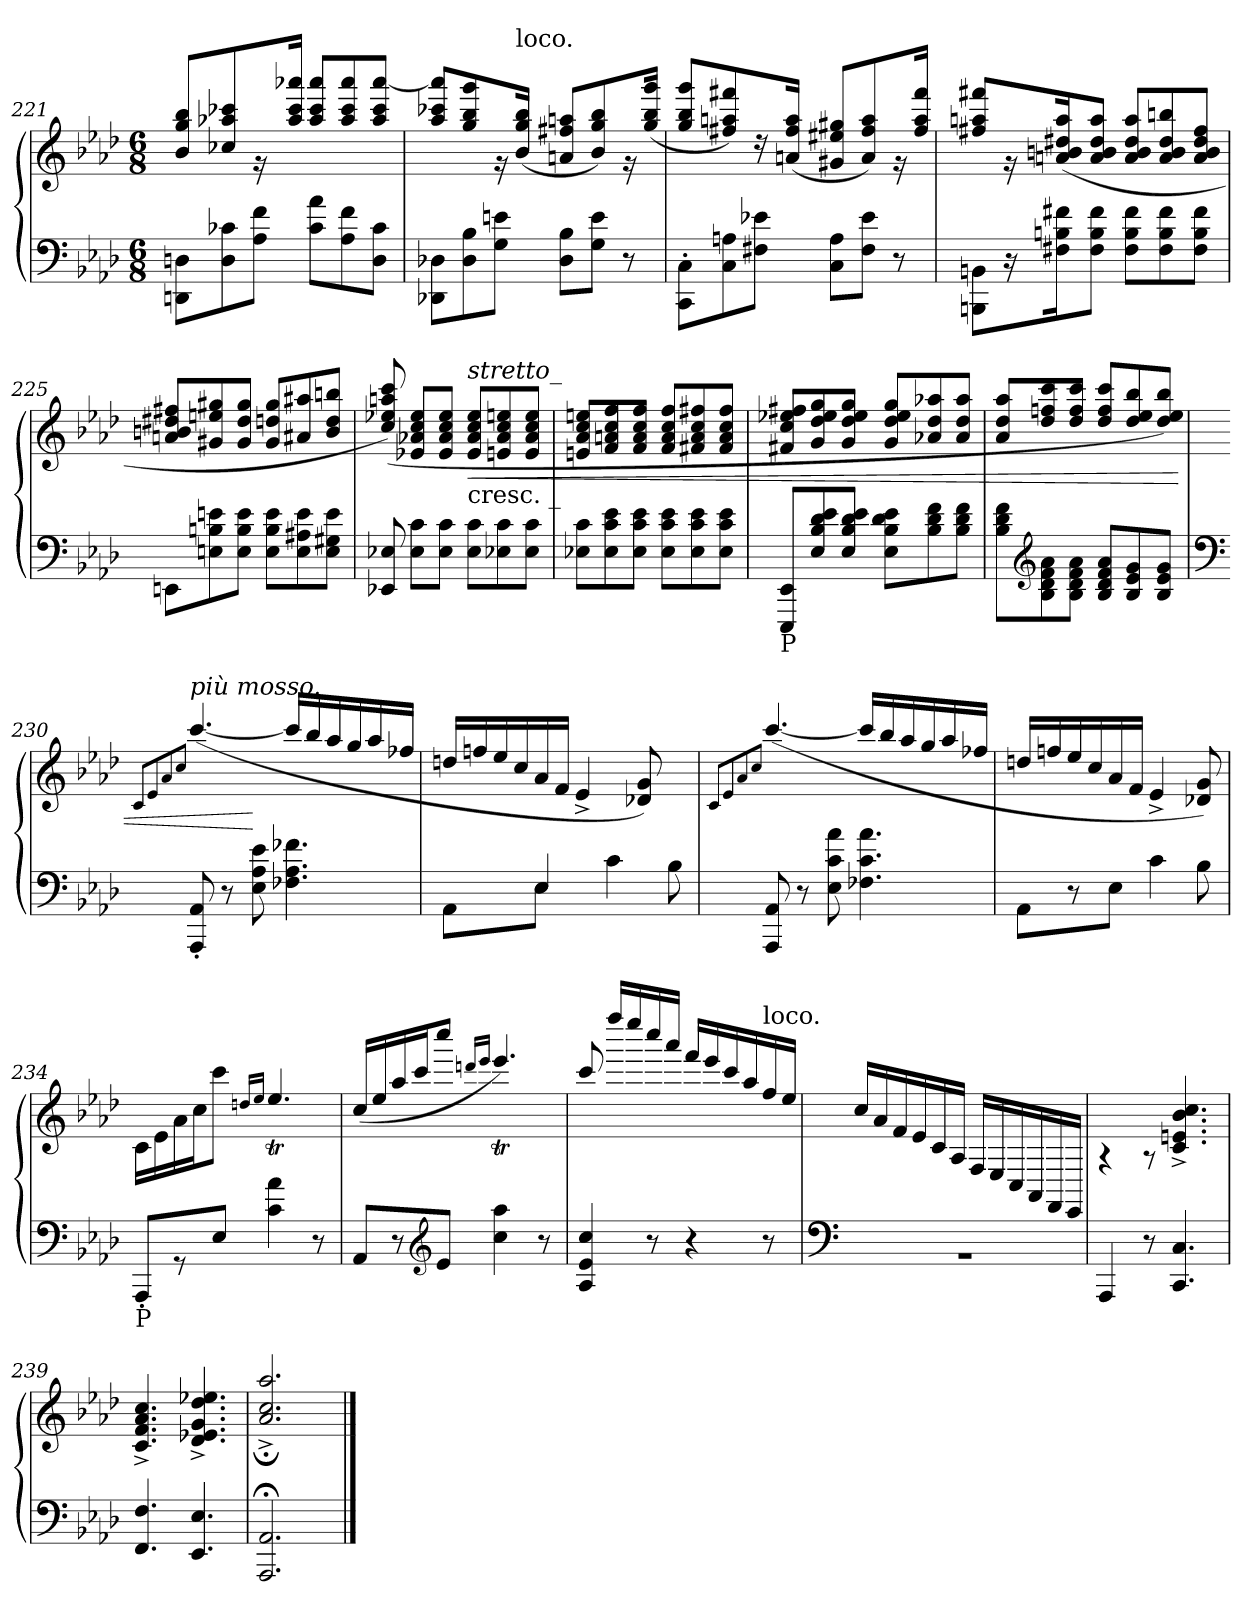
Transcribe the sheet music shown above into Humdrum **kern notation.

**kern	**kern	**dynam
*part1	*part1	*part1
*staff2	*staff1	*staff1/2
*clefF4	*clefG2	*
*k[b-e-a-d-]	*k[b-e-a-d-]	*
*M6/8	*M6/8	*
=221	=221	=221
*	*^	*
8DDn\ 8Dn\L	2.ryy	8b-/ 8gg/ 8bb-/L	.
8D\ 8c-X\	.	8cc-X/ 8aa-X/ 8ccc-X/	.
8A-\ 8f\J	.	16r	.
.	.	16aa-/ 16ccc-/ 16aaa-X/Jk	.
8c-\ 8a-\L	.	8aa-/ 8ccc-/ 8aaa-/L	.
8A-\ 8f\	.	8aa-/ 8ccc-/ 8aaa-/	.
8D\ 8c-\J	.	8aa-/ 8ccc-/ [8aaa-/J	.
!!LO:LB:g=z	!!
=222	=222	=222	=222
8DD-X\ 8D-X\L	2.ryy	8aa-/ 8ccc-X/ 8aaa-/]L	.
8D-\ 8B-\	.	8gg/ 8bb-/ 8ggg/	.
8G\ 8en\J	.	16r	.
!	!	!LO:TX:a:t=loco.	!
.	.	(>16b-/ 16gg/ 16bb-/Jk	.
8D-\ 8B-\L	.	8an/ 8ff#X/ 8aan/L	.
8G\ 8e\J	.	8b-/ 8gg/ 8bb-/)	.
8r	.	16r	.
.	.	(>16gg/ 16bb-/ 16ggg/Jk	.
=223	=223	=223	=223
8CC\' 8C\'L	2.ryy	8gg/ 8bb-/ 8ggg/L	.
8C\ 8An\	.	8ff#X/ 8aan/ 8fff#X/)	.
8F#X\ 8e-X\J	.	16rdd	.
.	.	(>16an/ 16ff#/ 16aa/Jk	.
8C\ 8A\L	.	8g#X/ 8ee#X/ 8gg#X/L	.
8F#\ 8e-\J	.	8a/ 8ff#/ 8aa/)	.
8r	.	16r	.
.	.	16ff#/ 16aa/ 16fff#/Jk	.
=224	=224	=224	=224
8BBBn\ 8BBn\L	2.ryy	8ff#X/ 8aan/ 8fff#X/L	.
16r	.	16r	.
16F#X\ 16Bn\ 16f#X\K	.	(>16an/ 16bn/ 16dd#X/ 16aa/K	.
8F#\ 8B\ 8f#\J	.	8a/ 8b/ 8dd#/ 8aa/J	.
8F#\ 8B\ 8f#\L	.	8a/ 8b/ 8dd#/ 8aa/L	.
8F#\ 8B\ 8f#\	.	8a/ 8b/ 8dd#/ 8bbn/	.
8F#\ 8B\ 8f#\J	.	8a/ 8b/ 8dd#/ 8ff#/J	.
!!LO:PB:g=z	!!
=225	=225	=225	=225
8EEn\L	2.ryy	8an/ 8bn/ 8dd#X/ 8ff#X/L	.
8En\ 8Bn\ 8en\	.	8g#X/ 8een/ 8gg#X/	.
8E\ 8B\ 8e\J	.	8g#/ 8dd#/ 8gg#/J	.
8E\ 8B\ 8e\L	.	8g#/ 8ddn/ 8gg#/L	.
8E\ 8A#X\ 8e\	.	8a#X/ 8aa#X/	.
8E\ 8G#X\ 8e\J	.	8b/ 8dd/ 8bbn/J	.
=226	=226	=226	=226
8EE-X/ 8E-X/	2.ryy	(>8cc/ 8ee-X/ 8aan/ 8ccc/)	.
8E-\ 8c\L	.	8e-X/ 8a-X/ 8cc/ 8ee-/L	.
8E-\ 8c\J	.	8e-/ 8a-/ 8cc/ 8ee-/J	.
!	!	!LO:TX:a:i:t=stretto_	!
!	!	!LO:TX:b:t=cresc. _	!
!	!	!	!LO:HP:b
8E-\ 8c\L	.	8e-/ 8a-/ 8cc/ 8ee-/L	<
8E-X\ 8c\	.	8en/ 8a-/ 8cc/ 8een/	.
8E-\ 8c\J	.	8e/ 8a-/ 8cc/ 8ee/J	.
=227	=227	=227	=227
8E-X\ 8c\L	2.ryy	8en/ 8a-/ 8cc/ 8een/L	.
8E-\ 8c\ 8e-\	.	8f/ 8an/ 8cc/ 8ff/	.
8E-\ 8c\ 8e-\J	.	8f/ 8a/ 8cc/ 8ff/J	.
8E-\ 8c\ 8e-\L	.	8f/ 8a/ 8cc/ 8ff/L	.
8E-\ 8c\ 8e-\	.	8f#X/ 8a/ 8cc/ 8ff#X/	.
8E-\ 8c\ 8e-\J	.	8f#/ 8a/ 8cc/ 8ff#/J	.
=228	=228	=228	=228
!LO:TX:b:t=P	!	!	!
8EEE-/ 8EE-/L	2.ryy	8f#X/ 8cc/ 8ee-X/ 8ff#X/L	.
8E-/ 8B-/ 8d-/ 8e-/	.	8g/ 8dd-/ 8ee-/ 8gg/	.
8E-/ 8B-/ 8d-/ 8e-/J	.	8g/ 8dd-/ 8ee-/ 8gg/J	.
8E-\ 8B-\ 8d-\ 8e-\L	.	8g/ 8dd-/ 8ee-/ 8gg/L	.
8B-\ 8d-\ 8f\	.	8a-X/ 8dd-/ 8aa-X/	.
8B-\ 8d-\ 8f\J	.	8a-/ 8dd-/ 8aa-/J	.
!!LO:LB:g=z	!!
=229	=229	=229	=229
8B-\ 8d-\ 8f\L	2.ryy	8a-/ 8dd-/ 8aa-/L	.
*clefG2	*	*	*
8B-\ 8d-\ 8f\ 8a-\	.	8dd-/ 8ffn/ 8ccc/	.
8B-\ 8d-\ 8f\ 8a-\J	.	8dd-/ 8ff/ 8ccc/J	.
8B-/ 8d-/ 8f/ 8a-/L	.	8dd-/ 8ff/ 8ccc/L	.
8B-/ 8e-/ 8g/	.	8dd-/ 8ee-/ 8bb-/	.
8B-/ 8e-/ 8g/J	.	8dd-/ 8ee-/ 8bb-/J)	.
*	*v	*v	*
=230	=230	=230
*clefF4	*	*
*	*^	*
.	.	8qc/L	.
.	.	8qe-/	.
.	.	8qa-/	.
.	.	8qcc/J	.
*	*	*^	*
!	!LO:TX:a:i:t=più mosso.	!	!	!
8AAA-/' 8AA-/'	4ryy	(>[4.ccc/	4ryy	.
8r	.	.	.	.
8E-\ 8A-\ 8e-\	4ryy	.	4ryy	[
4.F-X\ 4.A-\ 4.f-X\	.	16ccc/LL]	.	.
.	.	16bb-/	.	.
.	4ryy	16aa-/	4ryy	.
.	.	16gg/	.	.
.	.	16aa-/	.	.
.	.	16ff-X/JJ	.	.
*	*	*v	*v	*
=231	=231	=231	=231
*^	*	*	*
4ryy	8AA-\L	2.ryy	16ddn/LL	.
.	.	.	16ffn/	.
.	8ryy	.	16ee-/	.
.	.	.	16cc/	.
4E-/	8E-\J	.	16a-/	.
.	.	.	16f/JJ	.
.	4ryy	.	4e-^/	.
4c\	.	.	.	.
.	8ryy	.	8d-X/ 8g/)	.
8B-\	8ryy	8ryy	8ryy	.
*v	*v	*	*	*
!!LO:LB:g=z
=232	=232	=232	=232
.	.	8qc/L	.
.	.	8qe-/	.
.	.	8qa-/	.
.	.	8qcc/J	.
*	*	*^	*
8AAA-/ 8AA-/	2.ryy	(>[4.ccc/	4ryy	.
8r	.	.	.	.
8E-\ 8c\ 8a-\	.	.	4ryy	.
4.F-X\ 4.c\ 4.a-\	.	16ccc/LL]	.	.
.	.	16bb-/	.	.
.	.	16aa-/	4ryy	.
.	.	16gg/	.	.
.	.	16aa-/	.	.
.	.	16ff-X/JJ	.	.
*	*	*v	*v	*
=233	=233	=233	=233
8AA-\L	2.ryy	16ddn/LL	.
.	.	16ffn/	.
8r	.	16ee-/	.
.	.	16cc/	.
8E-\J	.	16a-/	.
.	.	16f/JJ	.
4c\	.	4e-^/	.
8B-\	.	8d-X/ 8g/)	.
=234	=234	=234	=234
!LO:TX:b:t=P	!	!	!
8AAA-'/L	2.ryy	16c\LL	.
.	.	16e-\	.
8r	.	16a-\	.
.	.	16cc\J	.
8E-/J	.	8ccc\J	.
.	.	16qddn/LL	.
.	.	16qee-/JJ	.
4c\ 4a-\	.	4.ee-T/	.
8r	.	.	.
=235	=235	=235	=235
8AA-/L	2.ryy	(>16cc/LL	.
.	.	16ee-/	.
8r	.	16aa-/	.
.	.	16ccc/J	.
*clefG2	*	*	*
8e-/J	.	8cccc/J	.
.	.	16qdddn/LL	.
.	.	16qeee-/JJ	.
4cc\ 4aa-\	.	4.eee-T/)	.
8r	.	.	.
!!LO:LB:g=z	!!
=236	=236	=236	=236
4A-/ 4e-/ 4cc/	2.ryy	8ccc/	.
.	.	16ffff/LL	.
.	.	16eeee-/	.
8r	.	16cccc/	.
.	.	16aaa-/JJ	.
4r	.	16fff/LL	.
.	.	16eee-/	.
.	.	16ccc/	.
.	.	16aa-/	.
!	!	!LO:TX:a:t=loco.	!
8r	.	16ff/	.
.	.	16ee-/JJ	.
=237	=237	=237	=237
*clefF4	*	*	*
2.rBB	2.ryy	16cc/LL	.
.	.	16a-/	.
.	.	16f/	.
.	.	16e-/	.
.	.	16c/	.
.	.	16A-/JJ	.
.	.	16F/LL	.
.	.	16E-/	.
.	.	16C/	.
.	.	16AA-/	.
.	.	16FF/	.
.	.	16EE-/JJ	.
=238	=238	=238	=238
4AAA-/	2.ryy	4r	.
8r	.	8r	.
4.CC/ 4.C/	.	4.c/^ 4.en/^ 4.b-/^ 4.cc/^	.
=239	=239	=239	=239
4.FF/ 4.F/	2.ryy	4.c/^ 4.f/^ 4.a-/^ 4.cc/^	.
4.EE-/ 4.E-/	.	4.d-/^ 4.e-X/^ 4.g/^ 4.dd-/^ 4.ee-X/^	.
=240	=240	=240	=240
2.AAA-/;< 2.AA-/;<	2.ryy	2.a-/;^ 2.cc/;^ 2.aa-/;^	.
*	*v	*v	*
==	==	==
*-	*-	*-
